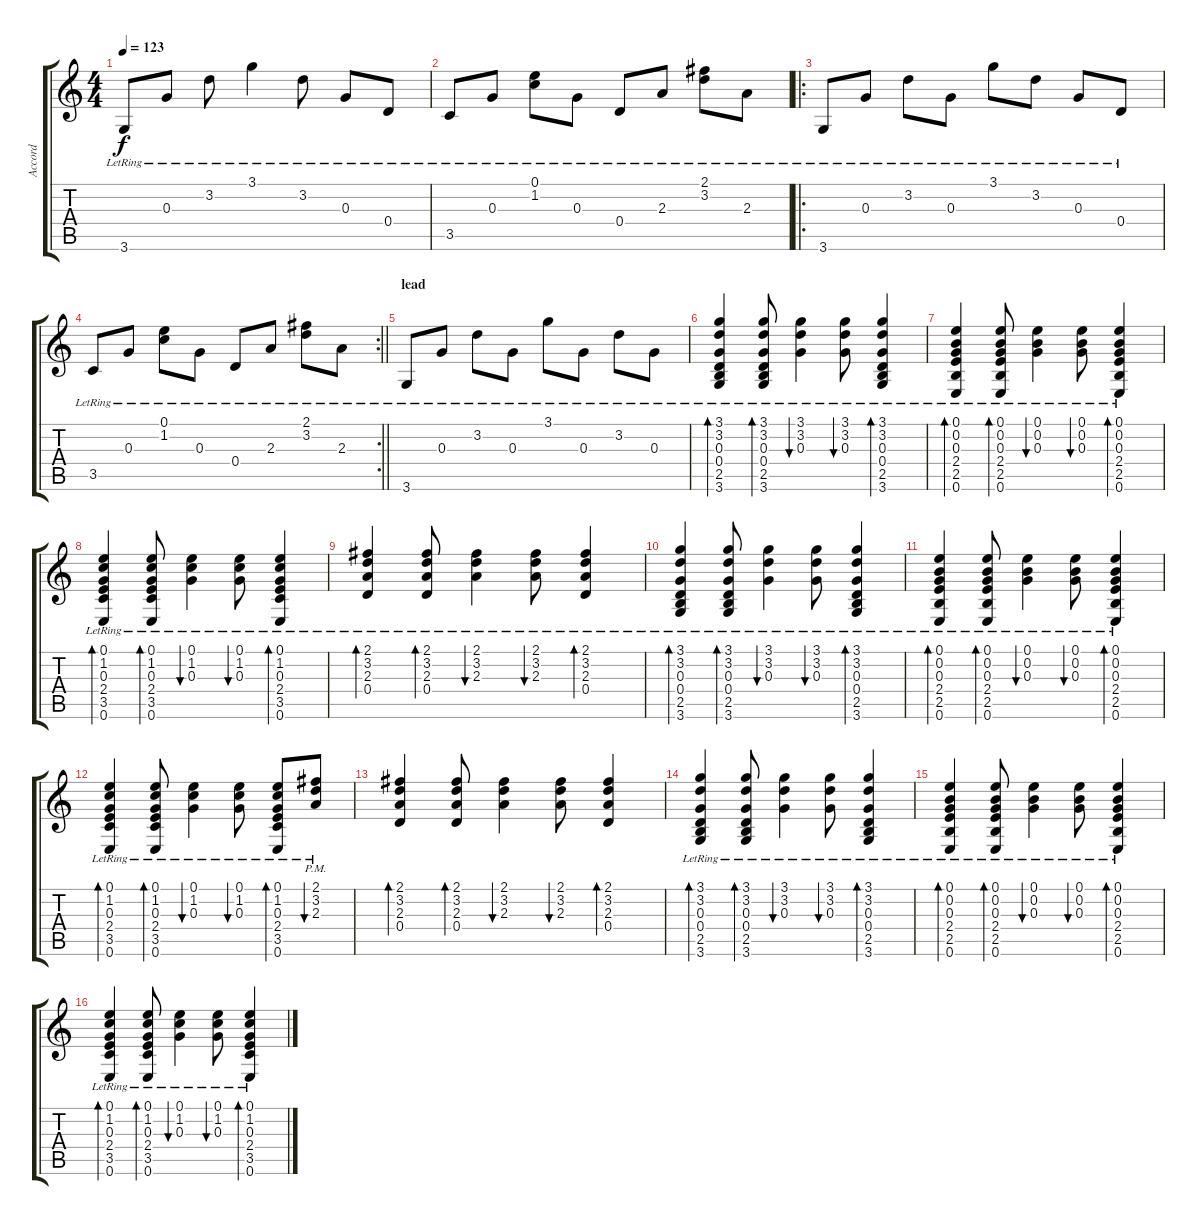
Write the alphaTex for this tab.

\track ("Accord" "Accord") {instrument acousticguitarsteel}
\staff {score tabs}
\tuning (E4 B3 G3 D3 A2 E2) {hide}
\ts (4 4)
\tempo 123
\clef g2
\ks c
3.6{lr}.8{dy f} 0.3{lr}.8 3.2{lr}.8 3.1{lr}.4 3.2{lr}.8 0.3{lr}.8 0.4{lr}.8 |
3.5{lr}.8 0.3{lr}.8 (0.1{lr} 1.2{lr}).8 0.3{lr}.8 0.4{lr}.8 2.3{lr}.8 (2.1{lr} 3.2{lr}).8 2.3{lr}.8 |
\ro
3.6{lr}.8 0.3{lr}.8 3.2{lr}.8 0.3{lr}.8 3.1{lr}.8 3.2{lr}.8 0.3{lr}.8 0.4{lr}.8 |
\rc 2
\barLineRight lightlight
3.5{lr}.8 0.3{lr}.8 (0.1{lr} 1.2{lr}).8 0.3{lr}.8 0.4{lr}.8 2.3{lr}.8 (2.1{lr} 3.2{lr}).8 2.3{lr}.8 |
\section ("" "lead")
3.6{lr}.8 0.3{lr}.8 3.2{lr}.8 0.3{lr}.8 3.1{lr}.8 0.3{lr}.8 3.2{lr}.8 0.3{lr}.8 |
(3.1{lr} 3.2{lr} 0.3{lr} 0.4{lr} 2.5{lr} 3.6{lr}).4{bd 30} (3.1{lr} 3.2{lr} 0.3{lr} 0.4{lr} 2.5{lr} 3.6{lr}).8{bd 60} (3.1{lr} 3.2{lr} 0.3{lr}).4{bu 60} (3.1{lr} 3.2{lr} 0.3{lr}).8{bu 60} (3.1{lr} 3.2{lr} 0.3{lr} 0.4{lr} 2.5{lr} 3.6{lr}).4{bd 60} |
(0.1{lr} 0.2{lr} 0.3{lr} 2.4{lr} 2.5{lr} 0.6{lr}).4{bd 30} (0.1{lr} 0.2{lr} 0.3{lr} 2.4{lr} 2.5{lr} 0.6{lr}).8{bd 60} (0.1{lr} 0.2{lr} 0.3{lr}).4{bu 60} (0.1{lr} 0.2{lr} 0.3{lr}).8{bu 60} (0.1{lr} 0.2{lr} 0.3{lr} 2.4{lr} 2.5{lr} 0.6{lr}).4{bd 60} |
(0.1{lr} 1.2{lr} 0.3{lr} 2.4{lr} 3.5{lr} 0.6{lr}).4{bd 30} (0.1{lr} 1.2{lr} 0.3{lr} 2.4{lr} 3.5{lr} 0.6{lr}).8{bd 60} (0.1{lr} 1.2{lr} 0.3{lr}).4{bu 60} (0.1{lr} 1.2{lr} 0.3{lr}).8{bu 60} (0.1{lr} 1.2{lr} 0.3{lr} 2.4{lr} 3.5{lr} 0.6{lr}).4{bd 60} |
(2.1{lr} 3.2{lr} 2.3{lr} 0.4{lr}).4{bd 30} (2.1{lr} 3.2{lr} 2.3{lr} 0.4{lr}).8{bd 60} (2.1{lr} 3.2{lr} 2.3{lr}).4{bu 60} (2.1{lr} 3.2{lr} 2.3{lr}).8{bu 60} (2.1{lr} 3.2{lr} 2.3{lr} 0.4{lr}).4{bd 60} |
(3.1{lr} 3.2{lr} 0.3{lr} 0.4{lr} 2.5{lr} 3.6{lr}).4{bd 30} (3.1{lr} 3.2{lr} 0.3{lr} 0.4{lr} 2.5{lr} 3.6{lr}).8{bd 60} (3.1{lr} 3.2{lr} 0.3{lr}).4{bu 60} (3.1{lr} 3.2{lr} 0.3{lr}).8{bu 60} (3.1{lr} 3.2{lr} 0.3{lr} 0.4{lr} 2.5{lr} 3.6{lr}).4{bd 60} |
(0.1{lr} 0.2{lr} 0.3{lr} 2.4{lr} 2.5{lr} 0.6{lr}).4{bd 30} (0.1{lr} 0.2{lr} 0.3{lr} 2.4{lr} 2.5{lr} 0.6{lr}).8{bd 60} (0.1{lr} 0.2{lr} 0.3{lr}).4{bu 60} (0.1{lr} 0.2{lr} 0.3{lr}).8{bu 60} (0.1{lr} 0.2{lr} 0.3{lr} 2.4{lr} 2.5{lr} 0.6{lr}).4{bd 60} |
(0.1{lr} 1.2{lr} 0.3{lr} 2.4{lr} 3.5{lr} 0.6{lr}).4{bd 30} (0.1{lr} 1.2{lr} 0.3{lr} 2.4{lr} 3.5{lr} 0.6{lr}).8{bd 60} (0.1{lr} 1.2{lr} 0.3{lr}).4{bu 60} (0.1{lr} 1.2{lr} 0.3{lr}).8{bu 60} (0.1{lr} 1.2{lr} 0.3{lr} 2.4{lr} 3.5{lr} 0.6{lr}).8{bd 60} (2.1{lr} 3.2{pm} 2.3).8{bu 60} |
(2.1 3.2 2.3 0.4).4{bd 30} (2.1 3.2 2.3 0.4).8{bd 60} (2.1 3.2 2.3).4{bu 60} (2.1 3.2 2.3).8{bu 60} (2.1 3.2 2.3 0.4).4{bd 60} |
(3.1{lr} 3.2{lr} 0.3{lr} 0.4{lr} 2.5{lr} 3.6{lr}).4{bd 30} (3.1{lr} 3.2{lr} 0.3{lr} 0.4{lr} 2.5{lr} 3.6{lr}).8{bd 60} (3.1{lr} 3.2{lr} 0.3{lr}).4{bu 60} (3.1{lr} 3.2{lr} 0.3{lr}).8{bu 60} (3.1{lr} 3.2{lr} 0.3{lr} 0.4{lr} 2.5{lr} 3.6{lr}).4{bd 60} |
(0.1{lr} 0.2{lr} 0.3{lr} 2.4{lr} 2.5{lr} 0.6{lr}).4{bd 30} (0.1{lr} 0.2{lr} 0.3{lr} 2.4{lr} 2.5{lr} 0.6{lr}).8{bd 60} (0.1{lr} 0.2{lr} 0.3{lr}).4{bu 60} (0.1{lr} 0.2{lr} 0.3{lr}).8{bu 60} (0.1{lr} 0.2{lr} 0.3{lr} 2.4{lr} 2.5{lr} 0.6{lr}).4{bd 60} |
(0.1{lr} 1.2{lr} 0.3{lr} 2.4{lr} 3.5{lr} 0.6{lr}).4{bd 30} (0.1{lr} 1.2{lr} 0.3{lr} 2.4{lr} 3.5{lr} 0.6{lr}).8{bd 60} (0.1{lr} 1.2{lr} 0.3{lr}).4{bu 60} (0.1{lr} 1.2{lr} 0.3{lr}).8{bu 60} (0.1{lr} 1.2{lr} 0.3{lr} 2.4{lr} 3.5{lr} 0.6{lr}).4{bd 60}
